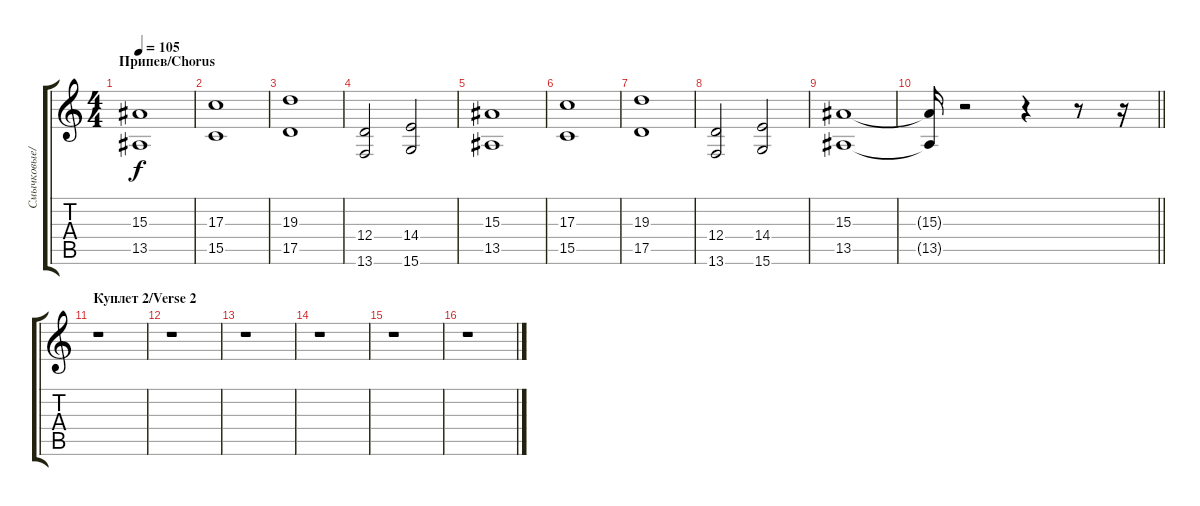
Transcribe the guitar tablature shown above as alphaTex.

\track ("Смычковые/Strings" "Смычковые/") {instrument stringensemble1}
\staff {score tabs}
\tuning (E4 B3 G3 D3 A2 E2) {hide}
\ts (4 4)
\section ("" "Припев/Chorus")
\tempo 105
\clef g2
\ks c
(15.3 13.5).1{dy f} |
(17.3 15.5).1 |
(19.3 17.5).1 |
(12.4 13.6).2 (14.4 15.6).2 |
(15.3 13.5).1 |
(17.3 15.5).1 |
(19.3 17.5).1 |
(12.4 13.6).2 (14.4 15.6).2 |
(15.3 13.5).1 |
\barLineRight lightlight
(15.3{t} 13.5{t}).16 r.2 r.4 r.8 r.16 |
\section ("" "Куплет 2/Verse 2")
r.1 |
r.1 |
r.1 |
r.1 |
r.1 |
r.1
